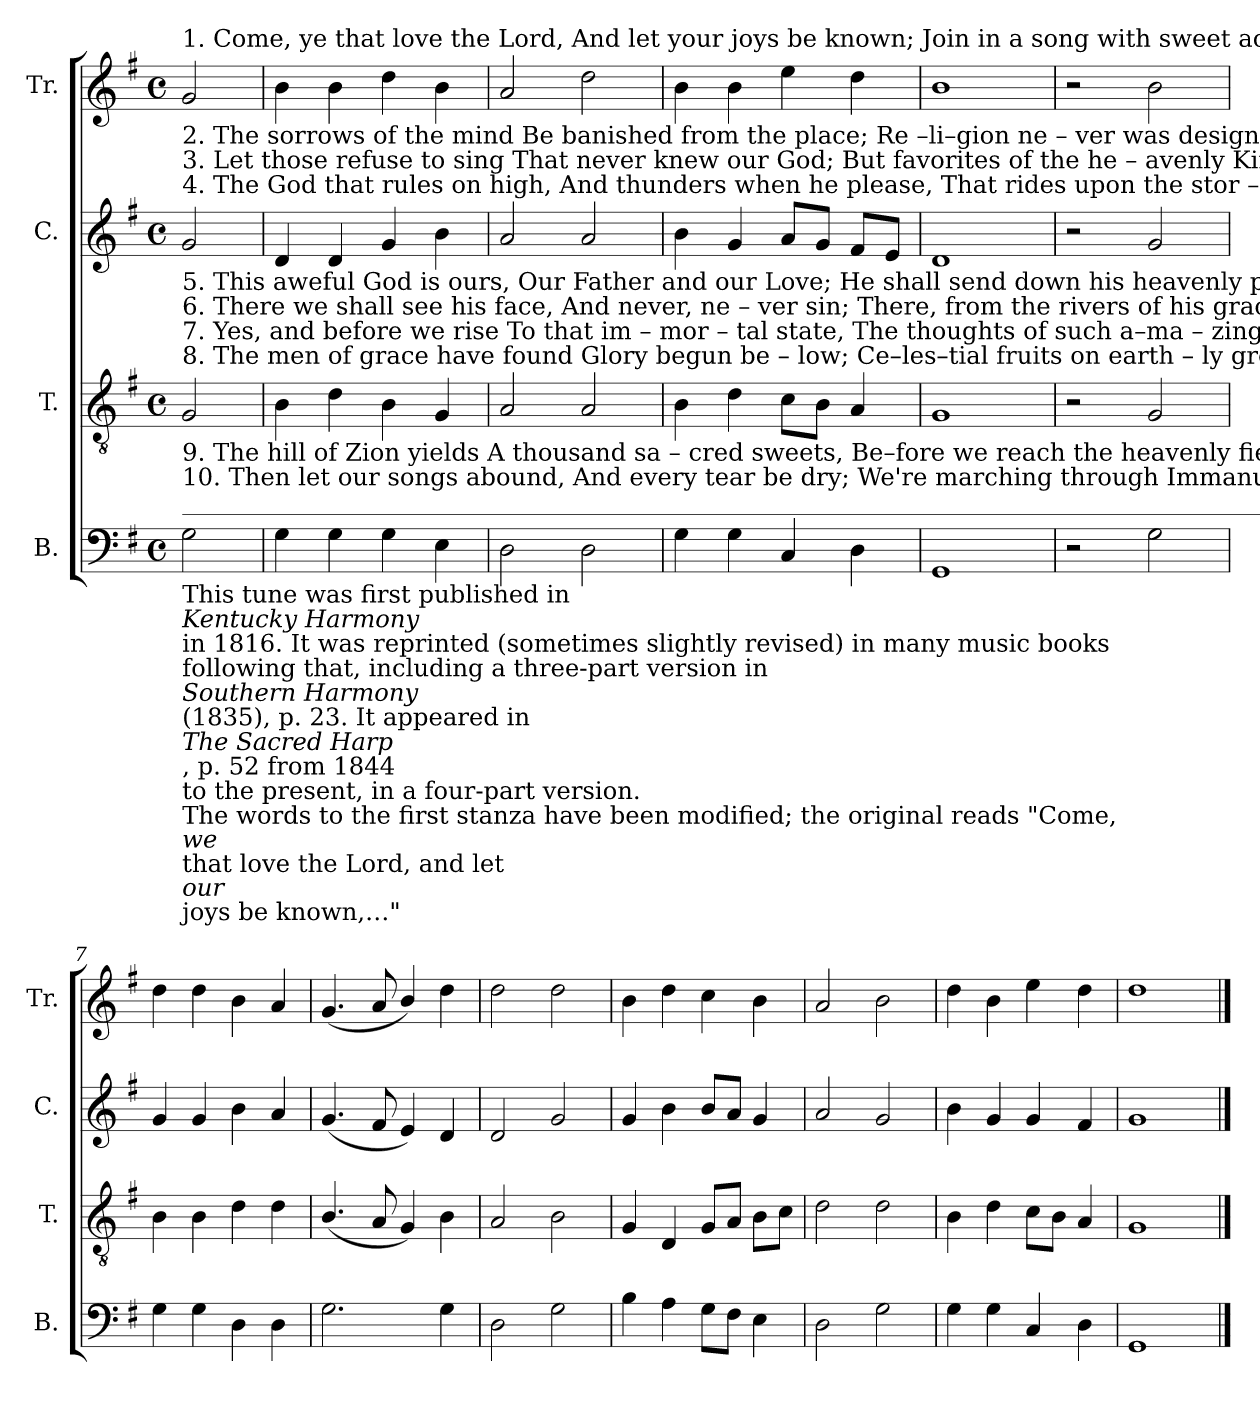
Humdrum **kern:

**kern	**kern	**kern	**kern
*part4	*part3	*part2	*part1
*staff4	*staff3	*staff2	*staff1
*I"B.	*I"T.	*I"C.	*I"Tr.
*I'B.	*I'T.	*I'C.	*I'Tr.
*clefF4	*clefGv2	*clefG2	*clefG2
*k[f#]	*k[f#]	*k[f#]	*k[f#]
*M4/4	*M4/4	*M4/4	*M4/4
*met(c)	*met(c)	*met(c)	*met(c)
*MM150	*MM150	*MM150	*MM150
=1	=1	=1	=1
!	!	!	!LO:TX:a:t=1. Come, ye that love the Lord,  And let your joys be known;      Join  in   a  song  with  sweet         accord,  And thus surround the throne,  And thus surround the throne.
!	!	!	!LO:TX:b:t=2. The sorrows of the mind  Be  banished  from  the   place;        Re –li–gion  ne –  ver    was           designed  To  make  our  pleasures less,   To  make  our pleasures less.
!	!	!	!LO:TX:b:t=3.  Let  those refuse to sing  That  never  knew     our   God;        But  favorites  of  the     he  –  avenly  King  May  speak their joys abroad,   May speak their joys abroad.
!	!	!LO:TX:a:t=4. The God that rules on high,  And thunders when he please,    That rides upon  the  stor     –        my  sky,  And  ma–na – ges   the    seas,  And  ma–na–ges   the   seas.	!
!	!	!LO:TX:b:t=5. This aweful  God is ours,  Our  Father  and    our       Love;       He shall  send down his heavenly powers   To     car–ry    us     a   –  bove,  To    carry      us    a  –  bove.	!
!	!	!LO:TX:b:t=6. There we shall see his face,  And  never,  ne  –  ver      sin;          There, from the rivers  of           his grace,  Drink endless  pleasures    in,    Drink  endless  pleasures in.	!
!	!	!LO:TX:b:t=7. Yes,  and  before  we    rise   To  that  im – mor – tal   state,        The thoughts of such a–ma  –  zing  bliss   Should  constant  joys  create,   Should constant joys create.	!
!	!LO:TX:a:t=8. The men of grace have found   Glory  begun  be    –    low;        Ce–les–tial  fruits on earth –  ly ground  From faith and hope may grow, From faith and hope may grow.	!	!
!	!LO:TX:b:t=9. The  hill  of  Zion  yields   A  thousand  sa  – cred     sweets,      Be–fore  we reach  the  heavenly  fields,   Or  walk  the   gol – den streets, Or     walk  the gol–den  streets.	!	!
!	!LO:TX:b:t=10. Then let our songs abound,  And  every  tear  be         dry;        We're marching through Immanuel's ground  To  fairer  worlds on high,   To    fairer  worlds  on    high.	!	!
!LO:TX:a:t=____________________________________________________________________________________________________________	!	!	!
!LO:TX:b:t=This tune was first published in	!	!	!
!LO:TX:b:i:t=Kentucky Harmony	!	!	!
!LO:TX:b:t=in 1816. It was reprinted (sometimes slightly revised) in many music books	!	!	!
!LO:TX:b:t=following that, including a three-part version in	!	!	!
!LO:TX:b:i:t=Southern Harmony	!	!	!
!LO:TX:b:t=(1835), p. 23.  It appeared in	!	!	!
!LO:TX:b:i:t=The Sacred Harp	!	!	!
!LO:TX:b:t=, p. 52 from 1844	!	!	!
!LO:TX:b:t=to the present, in a four-part version.	!	!	!
!LO:TX:b:t=The words to the first stanza have been modified; the original reads "Come,	!	!	!
!LO:TX:b:i:t=we	!	!	!
!LO:TX:b:t=that love the Lord, and let	!	!	!
!LO:TX:b:i:t=our	!	!	!
!LO:TX:b:t=joys be known,…"	!	!	!
2G!\	2G!/	2g!/	2g!/
=2	=2	=2	=2
4G!\	4B!\	4d!/	4b!\
4G!\	4d!\	4d!/	4b!\
4G!\	4B!\	4g!/	4dd!\
4E!\	4G!/	4b!\	4b!\
=3	=3	=3	=3
2D!\	2A!/	2a!/	2a!/
2D!\	2A!/	2a!/	2dd!\
=4	=4	=4	=4
4G!\	4B!\	4b!\	4b!\
4G!\	4d!\	4g!/	4b!\
4C!/	8c!\L	8a!/L	4ee!\
.	8B!\J	8g!/J	.
4D!\	4A!/	8f#!/L	4dd!\
.	.	8e!/J	.
=5	=5	=5	=5
1GG!	1G!	1d!	1b!
=6	=6	=6	=6
2r	2r	2r	2r
2G!\	2G!/	2g!/	2b!\
=7	=7	=7	=7
4G!\	4B!\	4g!/	4dd!\
4G!\	4B!\	4g!/	4dd!\
4D!\	4d!\	4b!\	4b!\
4D!\	4d!\	4a!/	4a!/
=8	=8	=8	=8
2.G!\	(4.B!/	(4.g!/	(4.g!/
.	8A!/	8f#!/	8a!/
.	4G!/)	4e!/)	4b!/)
4G!\	4B!\	4d!/	4dd!\
=9	=9	=9	=9
2D!\	2A!/	2d!/	2dd!\
2G!\	2B!\	2g!/	2dd!\
=10	=10	=10	=10
4B!\	4G!/	4g!/	4b!\
4A!\	4D!/	4b!\	4dd!\
8G!\L	8G!/L	8b!/L	4cc!\
8F#!\J	8A!/J	8a!/J	.
4E!\	8B!\L	4g!/	4b!\
.	8c!\J	.	.
=11	=11	=11	=11
2D!\	2d!\	2a!/	2a!/
2G!\	2d!\	2g!/	2b!\
=12	=12	=12	=12
4G!\	4B!\	4b!\	4dd!\
4G!\	4d!\	4g!/	4b!\
4C!/	8c!\L	4g!/	4ee!\
.	8B!\J	.	.
4D!\	4A!/	4f#!/	4dd!\
=13	=13	=13	=13
1GG!	1G!	1g!	1dd!
==	==	==	==
*-	*-	*-	*-
